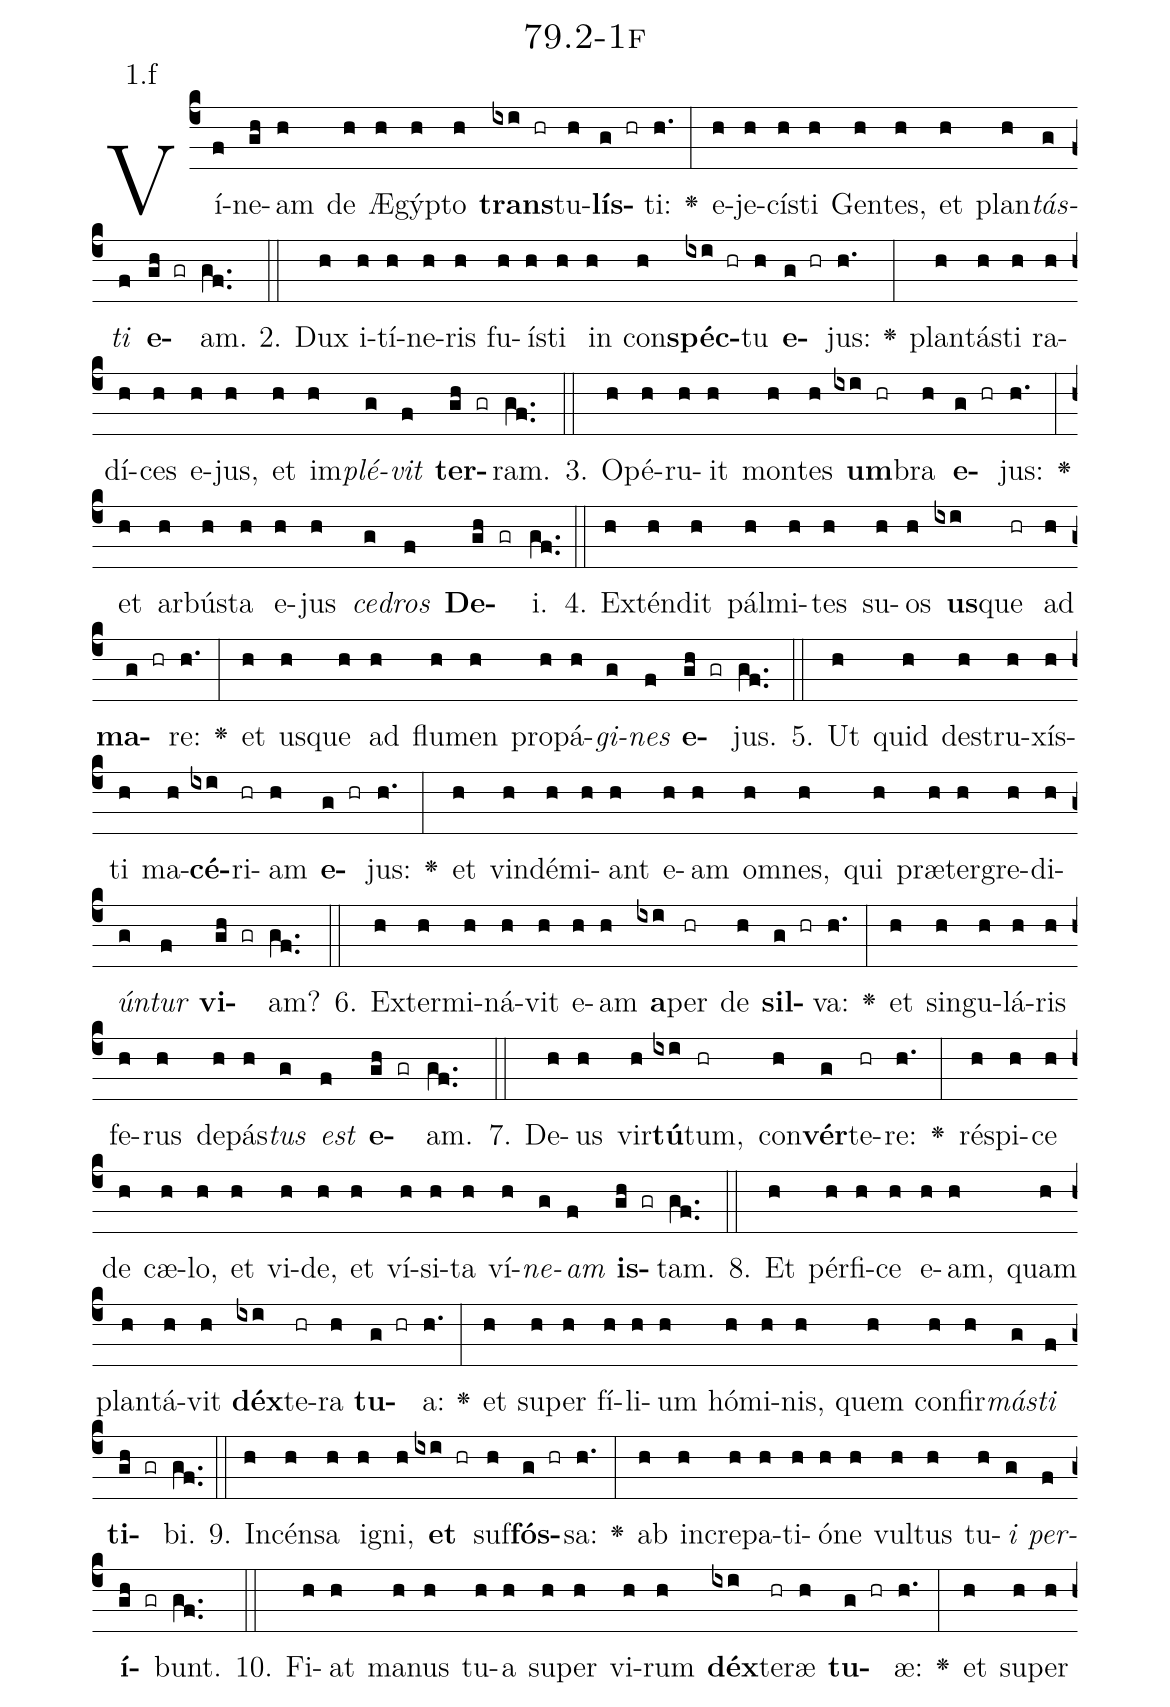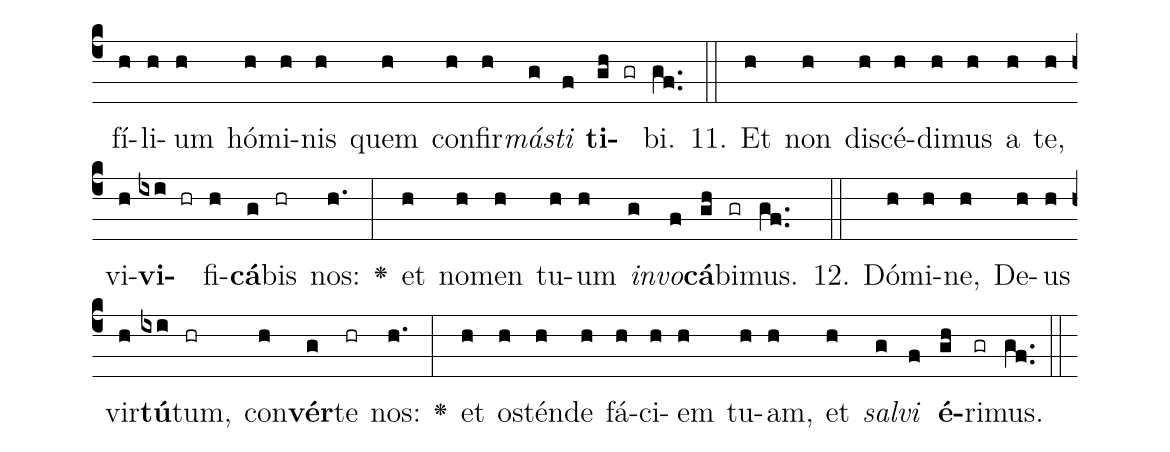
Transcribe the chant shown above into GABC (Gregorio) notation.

name: 79.2-1f;
annotation: 1.f;
%%
(c4)Ví(f)ne(gh)am(h) de(h) Æ(h)gýp(h)to(h) <b>trans</b>(ixi hr)tu(h)<b>lís</b>(g hr)ti:(h.) <v>\greheightstar</v>(:) e(h)je(h)cís(h)ti(h) Gen(h)tes,(h) et(h) plan(h)<i>tás</i>(g)<i>ti</i>(f) <b>e</b>(gh gr)am.(gf..) (::)
2. Dux(h) i(h)tí(h)ne(h)ris(h) fu(h)ís(h)ti(h) in(h) con(h)<b>spéc</b>(ixi hr)tu(h) <b>e</b>(g hr)jus:(h.) <v>\greheightstar</v>(:) plan(h)tás(h)ti(h) ra(h)dí(h)ces(h) e(h)jus,(h) et(h) im(h)<i>plé</i>(g)<i>vit</i>(f) <b>ter</b>(gh gr)ram.(gf..) (::)
3. O(h)pé(h)ru(h)it(h) mon(h)tes(h) <b>um</b>(ixi hr)bra(h) <b>e</b>(g hr)jus:(h.) <v>\greheightstar</v>(:) et(h) ar(h)bús(h)ta(h) e(h)jus(h) <i>ce</i>(g)<i>dros</i>(f) <b>De</b>(gh gr)i.(gf..) (::)
4. Ex(h)tén(h)dit(h) pál(h)mi(h)tes(h) su(h)os(h) <b>us</b>(ixi)que(hr) ad(h) <b>ma</b>(g hr)re:(h.) <v>\greheightstar</v>(:) et(h) us(h)que(h) ad(h) flu(h)men(h) pro(h)pá(h)<i>gi</i>(g)<i>nes</i>(f) <b>e</b>(gh gr)jus.(gf..) (::)
5. Ut(h) quid(h) de(h)stru(h)xís(h)ti(h) ma(h)<b>cé</b>(ixi)ri(hr)am(h) <b>e</b>(g hr)jus:(h.) <v>\greheightstar</v>(:) et(h) vin(h)dé(h)mi(h)ant(h) e(h)am(h) om(h)nes,(h) qui(h) præ(h)ter(h)gre(h)di(h)<i>ún</i>(g)<i>tur</i>(f) <b>vi</b>(gh gr)am?(gf..) (::)
6. Ex(h)ter(h)mi(h)ná(h)vit(h) e(h)am(h) <b>a</b>(ixi)per(hr) de(h) <b>sil</b>(g hr)va:(h.) <v>\greheightstar</v>(:) et(h) sin(h)gu(h)lá(h)ris(h) fe(h)rus(h) de(h)pás(h)<i>tus</i>(g) <i>est</i>(f) <b>e</b>(gh gr)am.(gf..) (::)
7. De(h)us(h) vir(h)<b>tú</b>(ixi)tum,(hr) con(h)<b>vér</b>(g)te(hr)re:(h.) <v>\greheightstar</v>(:) ré(h)spi(h)ce(h) de(h) cæ(h)lo,(h) et(h) vi(h)de,(h) et(h) ví(h)si(h)ta(h) ví(h)<i>ne</i>(g)<i>am</i>(f) <b>is</b>(gh gr)tam.(gf..) (::)
8. Et(h) pér(h)fi(h)ce(h) e(h)am,(h) quam(h) plan(h)tá(h)vit(h) <b>déx</b>(ixi)te(hr)ra(h) <b>tu</b>(g hr)a:(h.) <v>\greheightstar</v>(:) et(h) su(h)per(h) fí(h)li(h)um(h) hó(h)mi(h)nis,(h) quem(h) con(h)fir(h)<i>más</i>(g)<i>ti</i>(f) <b>ti</b>(gh gr)bi.(gf..) (::)
9. In(h)cén(h)sa(h) i(h)gni,(h) <b>et</b>(ixi hr) suf(h)<b>fós</b>(g hr)sa:(h.) <v>\greheightstar</v>(:) ab(h) in(h)cre(h)pa(h)ti(h)ó(h)ne(h) vul(h)tus(h) tu(h)<i>i</i>(g) <i>per</i>(f)<b>í</b>(gh gr)bunt.(gf..) (::)
10. Fi(h)at(h) ma(h)nus(h) tu(h)a(h) su(h)per(h) vi(h)rum(h) <b>déx</b>(ixi)te(hr)ræ(h) <b>tu</b>(g hr)æ:(h.) <v>\greheightstar</v>(:) et(h) su(h)per(h) fí(h)li(h)um(h) hó(h)mi(h)nis(h) quem(h) con(h)fir(h)<i>más</i>(g)<i>ti</i>(f) <b>ti</b>(gh gr)bi.(gf..) (::)
11. Et(h) non(h) di(h)scé(h)di(h)mus(h) a(h) te,(h) vi(h)<b>vi</b>(ixi hr)fi(h)<b>cá</b>(g)bis(hr) nos:(h.) <v>\greheightstar</v>(:) et(h) no(h)men(h) tu(h)um(h) <i>in</i>(g)<i>vo</i>(f)<b>cá</b>(gh)bi(gr)mus.(gf..) (::)
12. Dó(h)mi(h)ne,(h) De(h)us(h) vir(h)<b>tú</b>(ixi)tum,(hr) con(h)<b>vér</b>(g)te(hr) nos:(h.) <v>\greheightstar</v>(:) et(h) os(h)tén(h)de(h) fá(h)ci(h)em(h) tu(h)am,(h) et(h) <i>sal</i>(g)<i>vi</i>(f) <b>é</b>(gh)ri(gr)mus.(gf..) (::)
